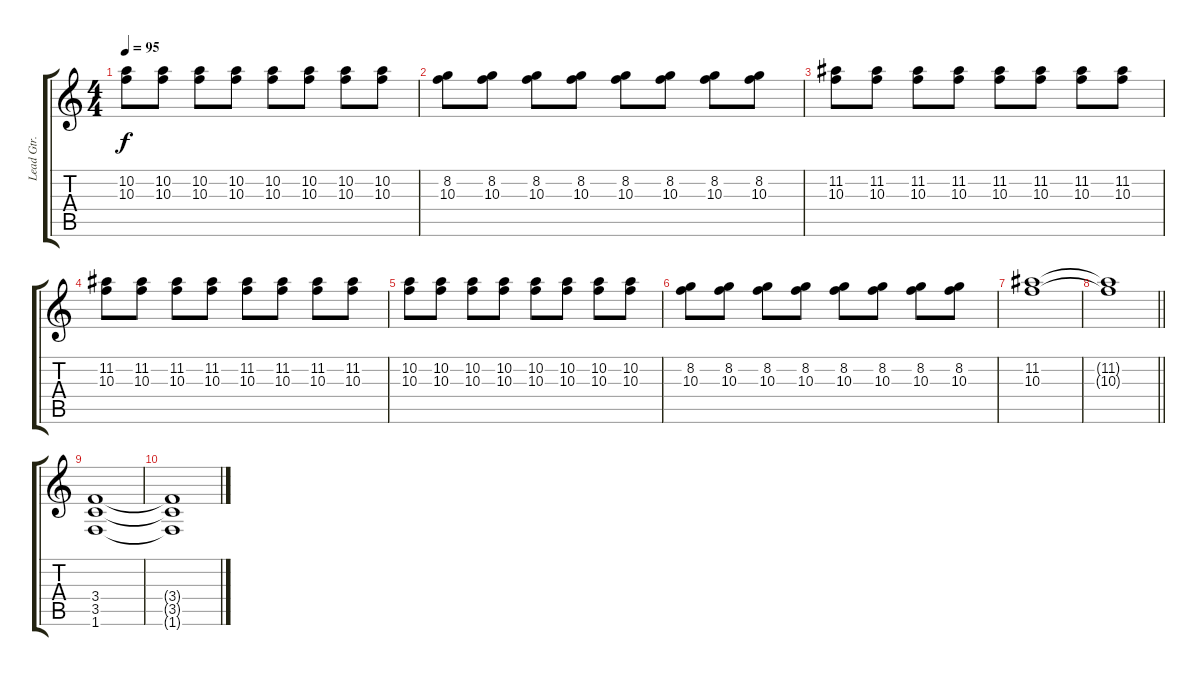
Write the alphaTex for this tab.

\track ("Lead Gtr." "Lead Gtr.") {instrument acousticguitarsteel}
\staff {score tabs}
\tuning (E4 B3 G3 D3 A2 E2) {hide}
\ts (4 4)
\tempo 95
\clef g2
\ks c
(10.2 10.3).8{dy f} (10.2 10.3).8 (10.2 10.3).8 (10.2 10.3).8 (10.2 10.3).8 (10.2 10.3).8 (10.2 10.3).8 (10.2 10.3).8 |
(8.2 10.3).8 (8.2 10.3).8 (8.2 10.3).8 (8.2 10.3).8 (8.2 10.3).8 (8.2 10.3).8 (8.2 10.3).8 (8.2 10.3).8 |
(11.2 10.3).8 (11.2 10.3).8 (11.2 10.3).8 (11.2 10.3).8 (11.2 10.3).8 (11.2 10.3).8 (11.2 10.3).8 (11.2 10.3).8 |
(11.2 10.3).8 (11.2 10.3).8 (11.2 10.3).8 (11.2 10.3).8 (11.2 10.3).8 (11.2 10.3).8 (11.2 10.3).8 (11.2 10.3).8 |
(10.2 10.3).8 (10.2 10.3).8 (10.2 10.3).8 (10.2 10.3).8 (10.2 10.3).8 (10.2 10.3).8 (10.2 10.3).8 (10.2 10.3).8 |
(8.2 10.3).8 (8.2 10.3).8 (8.2 10.3).8 (8.2 10.3).8 (8.2 10.3).8 (8.2 10.3).8 (8.2 10.3).8 (8.2 10.3).8 |
(11.2 10.3).1 |
\barLineRight lightlight
(11.2{t} 10.3{t}).1 |
(3.4 3.5 1.6).1 |
(3.4{t} 3.5{t} 1.6{t}).1
